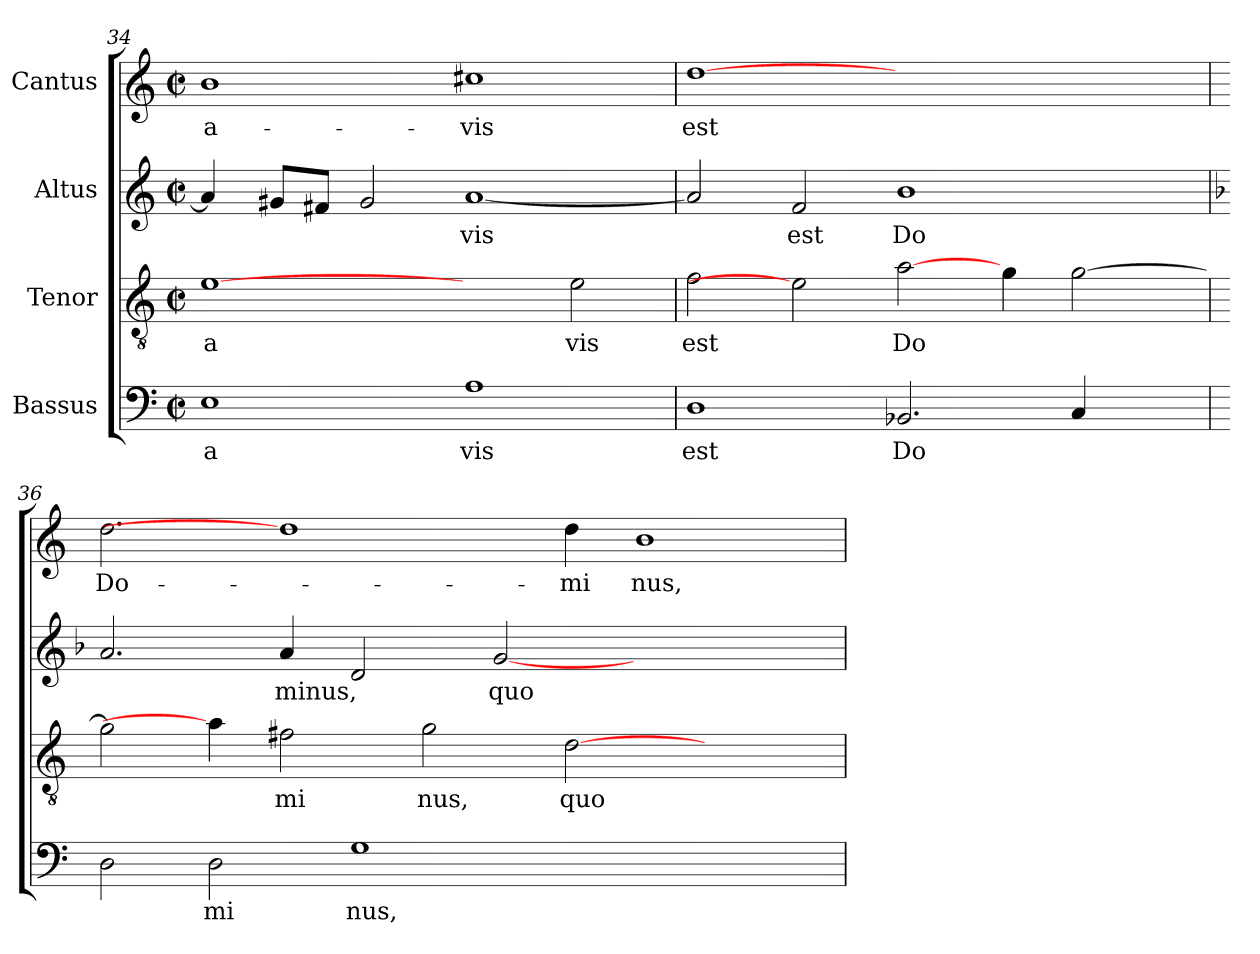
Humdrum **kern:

**kern	**text	**kern	**text	**kern	**text	**kern	**text
*part4	*part4	*part3	*part3	*part2	*part2	*part1	*part1
*staff4	*staff4	*staff3	*staff3	*staff2	*staff2	*staff1	*staff1
*I"Bassus	*	*I"Tenor	*	*I"Altus	*	*I"Cantus	*
*clefF4	*	*clefGv2	*	*clefG2	*	*clefG2	*
*k[]	*	*k[]	*	*k[]	*	*k[]	*
*C:	*	*C:	*	*C:	*	*C:	*
*M2/2	*	*M2/2	*	*M2/2	*	*M2/2	*
*met(c|)	*	*met(c|)	*	*met(c|)	*	*met(c|)	*
=34	=34	=34	=34	=34	=34	=34	=34
!	!LO:LY:b:cj	!	!LO:LY:b:cj	!	!LO:LY:b:cj	!	!LO:LY:b:cj
1E	a	[1e	a	4a/]	.	1b	-a-
!	!	!	!	!	!LO:LY:b:cj	!	!
.	.	.	.	8g#/L	.	.	.
!	!	!	!	!	!LO:LY:b:cj	!	!
.	.	.	.	8f#/J	.	.	.
!	!	!	!	!	!LO:LY:b:cj	!	!
.	.	.	.	2g#/	.	.	.
!	!LO:LY:b:cj	!	!	!	!LO:LY:b:cj	!	!LO:LY:b:cj
1A	vis	2ryy	.	[<1a	vis	1cc#X	-vis
!	!	!	!LO:LY:b:cj	!	!	!	!
.	.	2e\	vis	.	.	.	.
=35	=35	=35	=35	=35	=35	=35	=35
!	!LO:LY:b:cj	!	!LO:LY:b:cj	!	!LO:LY:b:cj	!	!LO:LY:b:cj
1D	est	2f\	est	2a/]	.	[1dd	est
!	!	!	!	!	!LO:LY:b:cj	!	!
.	.	2e]	.	2f/	est	.	.
!	!LO:LY:b:cj	!	!LO:LY:b:cj	!	!LO:LY:b:cj	!	!
2.BB-X/	Do	[2a\	Do	1b	Do	1ryy	.
!	!	!	!LO:LY:b:cj	!	!	!	!
.	.	4g\	.	.	.	.	.
!	!LO:LY:b:cj	!	!LO:LY:b:cj	!	!	!	!
4C/	.	[>2g\	.	.	.	.	.
4ryy	.	.	.	4ryy	.	4ryy	.
=36	=36	=36	=36	=36	=36	=36	=36
*	*	*	*	*k[b-]	*	*	*
*	*	*	*	*F:	*	*	*
!	!LO:LY:b:cj	!	!LO:LY:b:cj	!	!LO:LY:b:cj	!	!LO:LY:b:cj
2D\	.	2g\]	.	2.a/	.	2.dd\	Do-
!	!LO:LY:b:cj	!	!	!	!	!	!
2D\	mi	4a\]	.	.	.	.	.
!	!	!	!LO:LY:b:cj	!	!LO:LY:b:cj	!	!
.	.	2f#\	mi	4a/	minus,	1dd]	.
!	!LO:LY:b:cj	!	!	!	!LO:LY:b:cj	!	!
1G	nus,	.	.	2d/	.	.	.
!	!	!	!LO:LY:b:cj	!	!	!	!
.	.	2g\	nus,	.	.	.	.
!	!	!	!	!	!LO:LY:b:cj	!	!
.	.	.	.	[<2g/	quo	.	.
!	!	!	!LO:LY:b:cj	!	!	!	!LO:LY:b:cj
.	.	[<2d\	quo	.	.	4dd\	-mi
!	!	!	!	!	!	!	!LO:LY:b:cj
1ryy	.	.	.	1ryy	.	1b	nus,
.	.	2.ryy	.	.	.	.	.
=	=	=	=	=	=	=	=
*-	*-	*-	*-	*-	*-	*-	*-
